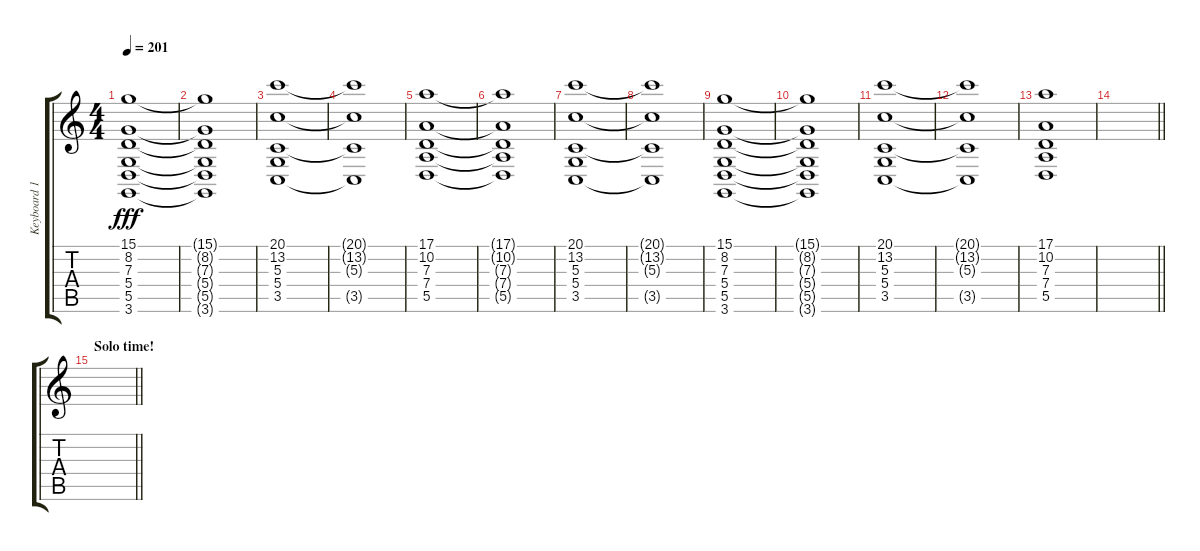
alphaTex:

\track ("Keyboard 1" "Keyboard 1") {instrument lead8bassandlead}
\staff {score tabs}
\tuning (E4 B3 G3 D3 A2 E2) {hide}
\ts (4 4)
\tempo 201
\clef g2
\ks c
(15.1 8.2 7.3 5.4 5.5 3.6).1{dy fff} |
(15.1{t} 8.2{t} 7.3{t} 5.4{t} 5.5{t} 3.6{t}).1 |
(20.1 13.2 5.3 5.4 3.5).1 |
(20.1{t} 13.2{t} 5.3{t} 3.5{t}).1 |
(17.1 10.2 7.3 7.4 5.5).1 |
(17.1{t} 10.2{t} 7.3{t} 7.4{t} 5.5{t}).1 |
(20.1 13.2 5.3 5.4 3.5).1 |
(20.1{t} 13.2{t} 5.3{t} 3.5{t}).1 |
(15.1 8.2 7.3 5.4 5.5 3.6).1 |
(15.1{t} 8.2{t} 7.3{t} 5.4{t} 5.5{t} 3.6{t}).1 |
(20.1 13.2 5.3 5.4 3.5).1 |
(20.1{t} 13.2{t} 5.3{t} 3.5{t}).1 |
(17.1 10.2 7.3 7.4 5.5).1 |
\barLineRight lightlight
|
\section ("" "Solo time!")
\barLineRight lightlight
